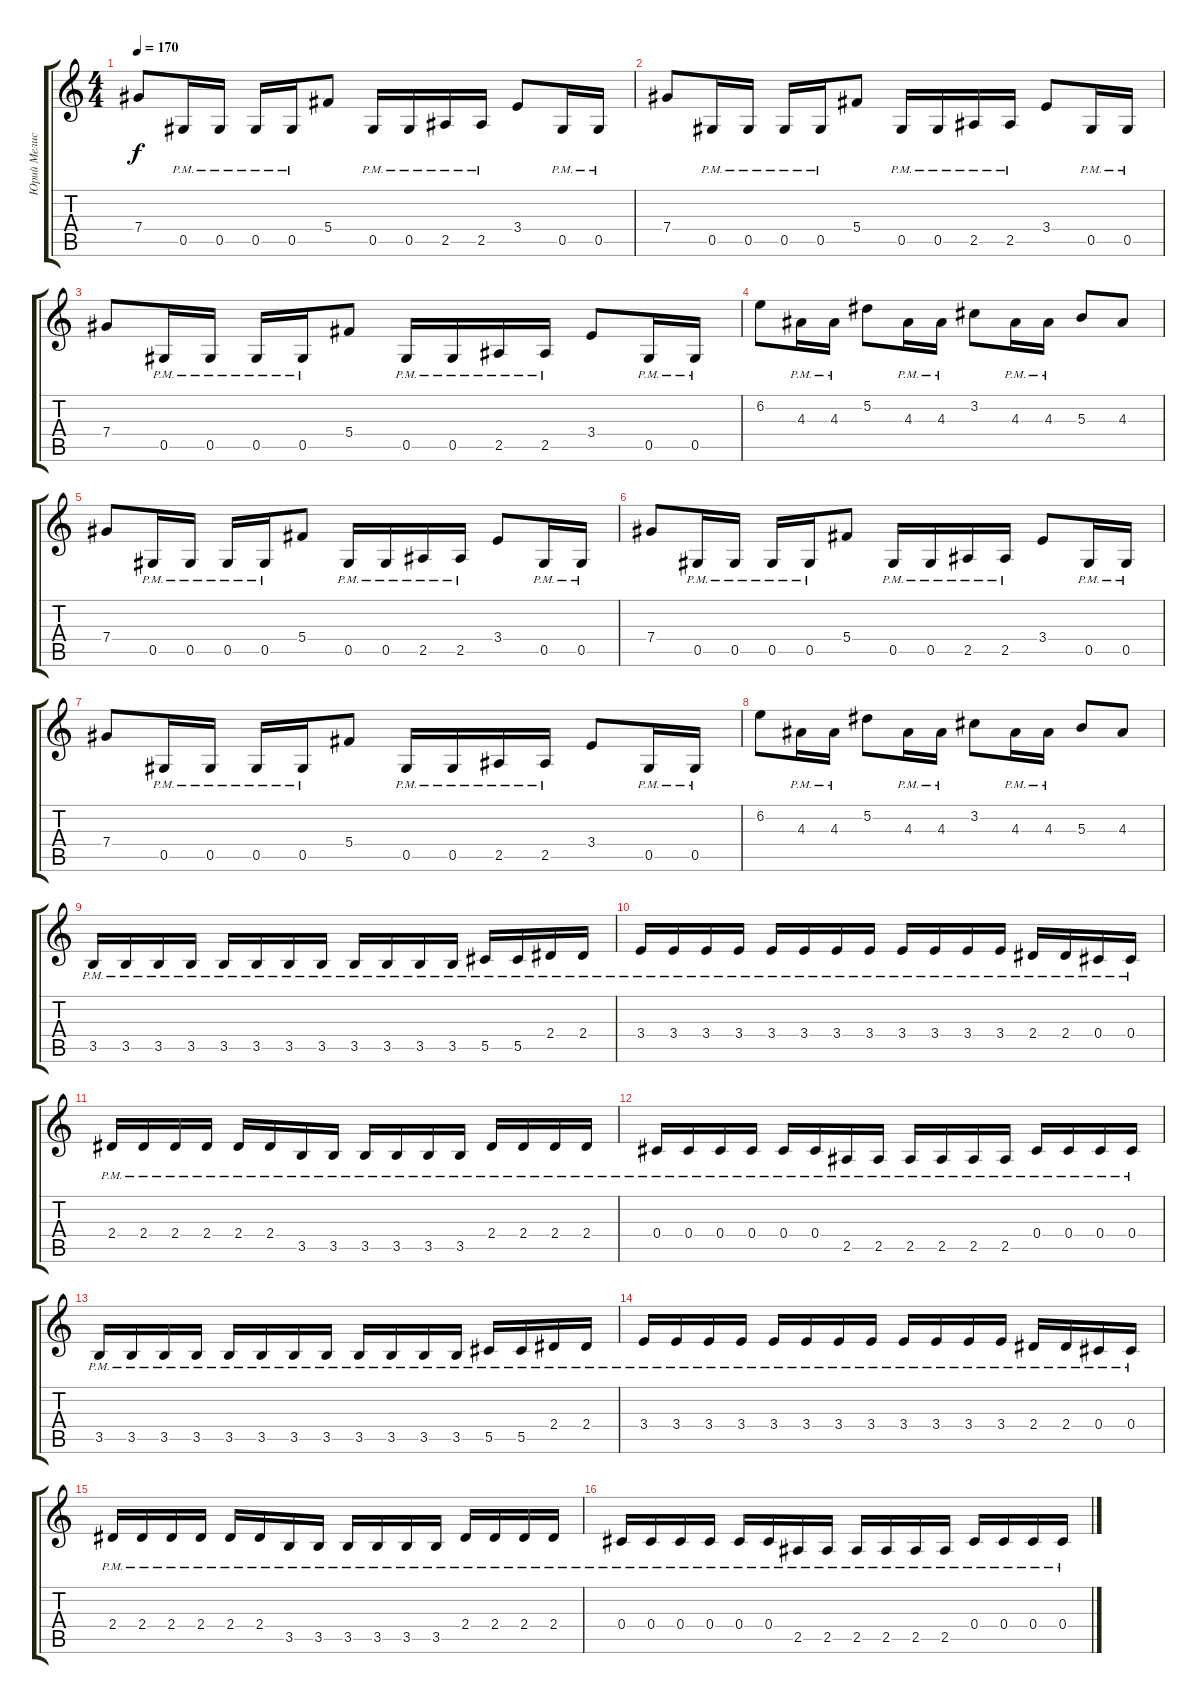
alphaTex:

\track ("Юрий Мелисов" "Юрий Мелис") {instrument distortionguitar}
\staff {score tabs}
\tuning (Eb4 Bb3 Gb3 Db3 Ab2 Eb2) {hide}
\ts (4 4)
\tempo 170
\clef g2
\ks c
7.4.8{dy f} 0.5{pm}.16 0.5{pm}.16 0.5{pm}.16 0.5{pm}.16 5.4.8 0.5{pm}.16 0.5{pm}.16 2.5{pm}.16 2.5{pm}.16 3.4.8 0.5{pm}.16 0.5{pm}.16 |
7.4.8 0.5{pm}.16 0.5{pm}.16 0.5{pm}.16 0.5{pm}.16 5.4.8 0.5{pm}.16 0.5{pm}.16 2.5{pm}.16 2.5{pm}.16 3.4.8 0.5{pm}.16 0.5{pm}.16 |
7.4.8 0.5{pm}.16 0.5{pm}.16 0.5{pm}.16 0.5{pm}.16 5.4.8 0.5{pm}.16 0.5{pm}.16 2.5{pm}.16 2.5{pm}.16 3.4.8 0.5{pm}.16 0.5{pm}.16 |
6.2.8 4.3{pm}.16 4.3{pm}.16 5.2.8 4.3{pm}.16 4.3{pm}.16 3.2.8 4.3{pm}.16 4.3{pm}.16 5.3.8 4.3.8 |
7.4.8 0.5{pm}.16 0.5{pm}.16 0.5{pm}.16 0.5{pm}.16 5.4.8 0.5{pm}.16 0.5{pm}.16 2.5{pm}.16 2.5{pm}.16 3.4.8 0.5{pm}.16 0.5{pm}.16 |
7.4.8 0.5{pm}.16 0.5{pm}.16 0.5{pm}.16 0.5{pm}.16 5.4.8 0.5{pm}.16 0.5{pm}.16 2.5{pm}.16 2.5{pm}.16 3.4.8 0.5{pm}.16 0.5{pm}.16 |
7.4.8 0.5{pm}.16 0.5{pm}.16 0.5{pm}.16 0.5{pm}.16 5.4.8 0.5{pm}.16 0.5{pm}.16 2.5{pm}.16 2.5{pm}.16 3.4.8 0.5{pm}.16 0.5{pm}.16 |
6.2.8 4.3{pm}.16 4.3{pm}.16 5.2.8 4.3{pm}.16 4.3{pm}.16 3.2.8 4.3{pm}.16 4.3{pm}.16 5.3.8 4.3.8 |
3.5{pm}.16 3.5{pm}.16 3.5{pm}.16 3.5{pm}.16 3.5{pm}.16 3.5{pm}.16 3.5{pm}.16 3.5{pm}.16 3.5{pm}.16 3.5{pm}.16 3.5{pm}.16 3.5{pm}.16 5.5{pm}.16 5.5{pm}.16 2.4{pm}.16 2.4{pm}.16 |
3.4{pm}.16 3.4{pm}.16 3.4{pm}.16 3.4{pm}.16 3.4{pm}.16 3.4{pm}.16 3.4{pm}.16 3.4{pm}.16 3.4{pm}.16 3.4{pm}.16 3.4{pm}.16 3.4{pm}.16 2.4{pm}.16 2.4{pm}.16 0.4{pm}.16 0.4{pm}.16 |
2.4{pm}.16 2.4{pm}.16 2.4{pm}.16 2.4{pm}.16 2.4{pm}.16 2.4{pm}.16 3.5{pm}.16 3.5{pm}.16 3.5{pm}.16 3.5{pm}.16 3.5{pm}.16 3.5{pm}.16 2.4{pm}.16 2.4{pm}.16 2.4{pm}.16 2.4{pm}.16 |
0.4{pm}.16 0.4{pm}.16 0.4{pm}.16 0.4{pm}.16 0.4{pm}.16 0.4{pm}.16 2.5{pm}.16 2.5{pm}.16 2.5{pm}.16 2.5{pm}.16 2.5{pm}.16 2.5{pm}.16 0.4{pm}.16 0.4{pm}.16 0.4{pm}.16 0.4{pm}.16 |
3.5{pm}.16 3.5{pm}.16 3.5{pm}.16 3.5{pm}.16 3.5{pm}.16 3.5{pm}.16 3.5{pm}.16 3.5{pm}.16 3.5{pm}.16 3.5{pm}.16 3.5{pm}.16 3.5{pm}.16 5.5{pm}.16 5.5{pm}.16 2.4{pm}.16 2.4{pm}.16 |
3.4{pm}.16 3.4{pm}.16 3.4{pm}.16 3.4{pm}.16 3.4{pm}.16 3.4{pm}.16 3.4{pm}.16 3.4{pm}.16 3.4{pm}.16 3.4{pm}.16 3.4{pm}.16 3.4{pm}.16 2.4{pm}.16 2.4{pm}.16 0.4{pm}.16 0.4{pm}.16 |
2.4{pm}.16 2.4{pm}.16 2.4{pm}.16 2.4{pm}.16 2.4{pm}.16 2.4{pm}.16 3.5{pm}.16 3.5{pm}.16 3.5{pm}.16 3.5{pm}.16 3.5{pm}.16 3.5{pm}.16 2.4{pm}.16 2.4{pm}.16 2.4{pm}.16 2.4{pm}.16 |
0.4{pm}.16 0.4{pm}.16 0.4{pm}.16 0.4{pm}.16 0.4{pm}.16 0.4{pm}.16 2.5{pm}.16 2.5{pm}.16 2.5{pm}.16 2.5{pm}.16 2.5{pm}.16 2.5{pm}.16 0.4{pm}.16 0.4{pm}.16 0.4{pm}.16 0.4{pm}.16
